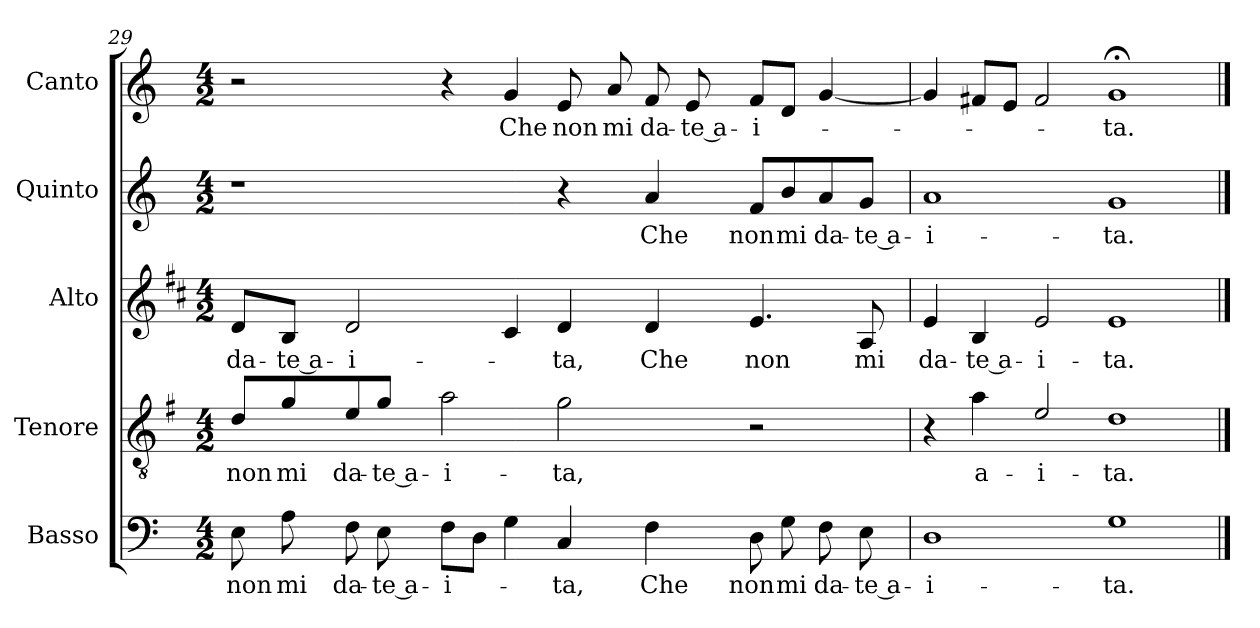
**kern	**text	**kern	**text	**kern	**text	**kern	**text	**kern	**text
*part5	*part5	*part4	*part4	*part3	*part3	*part2	*part2	*part1	*part1
*staff5	*staff5	*staff4	*staff4	*staff3	*staff3	*staff2	*staff2	*staff1	*staff1
*I"Basso	*	*I"Tenore	*	*I"Alto	*	*I"Quinto	*	*I"Canto	*
*I'B	*	*I'T	*	*I'A	*	*	*	*I'C	*
!!LO:LB:g=z
*clefF4	*	*clefGv2	*	*clefG2	*	*clefG2	*	*clefG2	*
*	*	*ITrd4c7	*	*ITrd1c2	*	*	*	*	*
*k[]	*	*k[]	*	*k[]	*	*k[]	*	*k[]	*
*C:	*	*C:	*	*C:	*	*C:	*	*C:	*
*M4/2	*	*M4/2	*	*M4/2	*	*M4/2	*	*M4/2	*
=29	=29	=29	=29	=29	=29	=29	=29	=29	=29
!	!LO:LY:b	!	!LO:LY:b	!	!LO:LY:b	!	!	!	!
8E\	non	8G/L	non	8c/L	da-	1r	.	2r	.
!	!LO:LY:b	!	!LO:LY:b	!	!LO:LY:b	!	!	!	!
8A\	mi	8c/	mi	8A/J	-te a-	.	.	.	.
!	!LO:LY:b	!	!LO:LY:b	!	!LO:LY:b	!	!	!	!
8F\	da-	8A/	da-	2c/	-i-	.	.	.	.
!	!LO:LY:b	!	!LO:LY:b	!	!	!	!	!	!
8E\	-te a-	8c/J	-te a-	.	.	.	.	.	.
!	!LO:LY:b	!	!LO:LY:b	!	!	!	!	!	!
8F\L	-i-	2d\	-i-	.	.	.	.	4r	.
8D\J	.	.	.	.	.	.	.	.	.
!	!	!	!	!	!	!	!	!	!LO:LY:b
4G\	.	.	.	4B/	.	.	.	4g/	Che
!	!LO:LY:b	!	!LO:LY:b	!	!LO:LY:b	!	!	!	!LO:LY:b
4C/	-ta,	2c\	-ta,	4c/	-ta,	4r	.	8e/	non
!	!	!	!	!	!	!	!	!	!LO:LY:b
.	.	.	.	.	.	.	.	8a/	mi
!	!LO:LY:b	!	!	!	!LO:LY:b	!	!LO:LY:b	!	!LO:LY:b
4F\	Che	.	.	4c/	Che	4a/	Che	8f/	da-
!	!	!	!	!	!	!	!	!	!LO:LY:b
.	.	.	.	.	.	.	.	8e/	-te a-
!	!LO:LY:b	!	!	!	!LO:LY:b	!	!LO:LY:b	!	!LO:LY:b
8D\	non	2r	.	4.d/	non	8f/L	non	8f/L	-i-
!	!LO:LY:b	!	!	!	!	!	!LO:LY:b	!	!
8G\	mi	.	.	.	.	8b/	mi	8d/J	.
!	!LO:LY:b	!	!	!	!	!	!LO:LY:b	!	!
8F\	da-	.	.	.	.	8a/	da-	[4g/	.
!	!LO:LY:b	!	!	!	!LO:LY:b	!	!LO:LY:b	!	!
8E\	-te a-	.	.	8G/	mi	8g/J	-te a-	.	.
=30	=30	=30	=30	=30	=30	=30	=30	=30	=30
!	!LO:LY:b	!	!	!	!LO:LY:b	!	!LO:LY:b	!	!
1D	-i-	4r	.	4d/	da-	1a	-i-	4g/]	.
!	!	!	!LO:LY:b	!	!LO:LY:b	!	!	!	!
.	.	4d\	a-	4A/	-te a-	.	.	8f#X/L	.
.	.	.	.	.	.	.	.	8e/J	.
!	!	!	!LO:LY:b	!	!LO:LY:b	!	!	!	!
.	.	2A/	-i-	2d/	-i-	.	.	2f#/	.
!	!LO:LY:b	!	!LO:LY:b	!	!LO:LY:b	!	!LO:LY:b	!	!LO:LY:b
1G	-ta.	1G	-ta.	1d	-ta.	1g	-ta.	1g;<	-ta.
==	==	==	==	==	==	==	==	==	==
*-	*-	*-	*-	*-	*-	*-	*-	*-	*-
